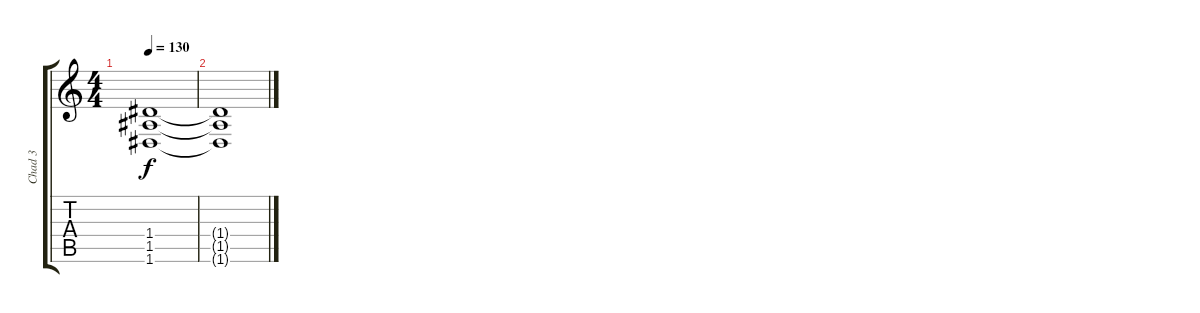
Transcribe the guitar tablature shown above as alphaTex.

\track ("Chad 3" "Chad 3") {instrument overdrivenguitar}
\staff {score tabs}
\tuning (E4 B3 G3 D3 A2 D2) {hide}
\ts (4 4)
\tempo 130
\clef g2
\ks c
(1.4 1.5 1.6).1{dy f} |
(1.4{t} 1.5{t} 1.6{t}).1
